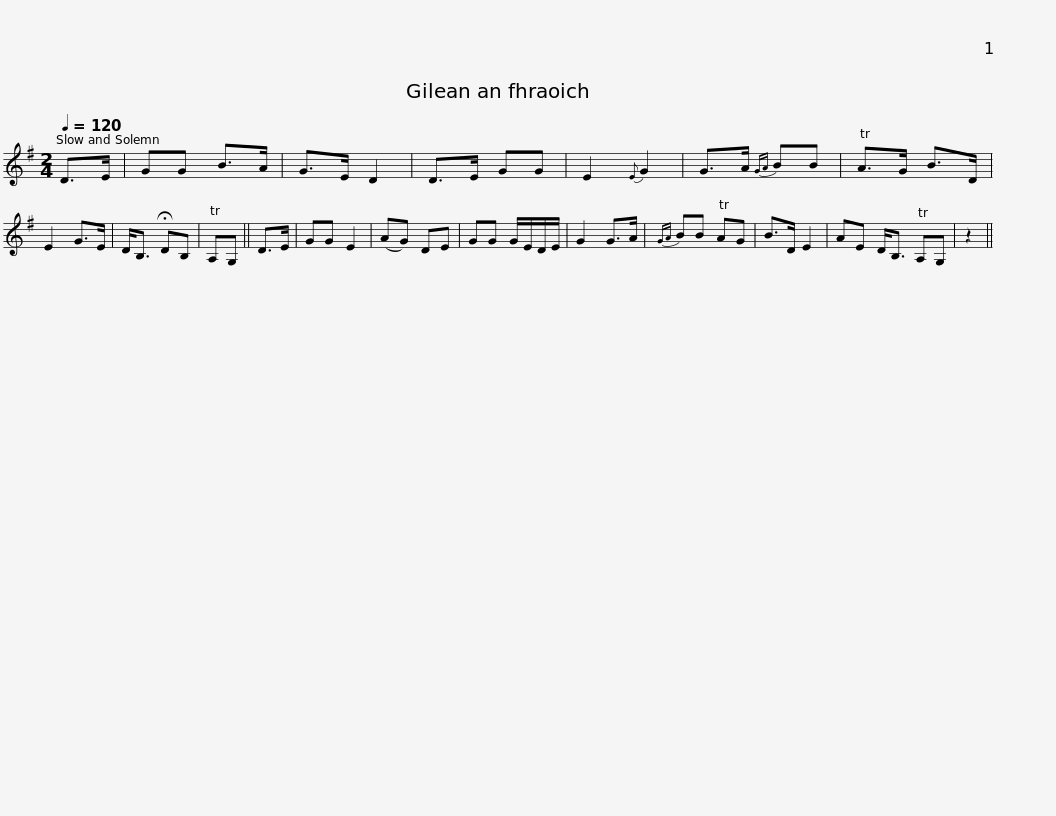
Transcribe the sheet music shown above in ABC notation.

X:1
L:1/8
Q:1/4=120
M:2/4
I:linebreak $
K:G
V:1 treble
V:1
 D>E | GG B>A | G>E D2 | D>E GG | E2{E} G2 | %5
 G>A{GA} BB | TA>G B>D | E2 G>E | D<B, !fermata!DB, | TA,G, || %10
 D>E |$ GG E2 | (AG) DE | GG G/E/D/E/ | G2 G>A | %15
{GA} BB TAG | B>D E2 | AE D<B, TA,G, | z2 || %19
